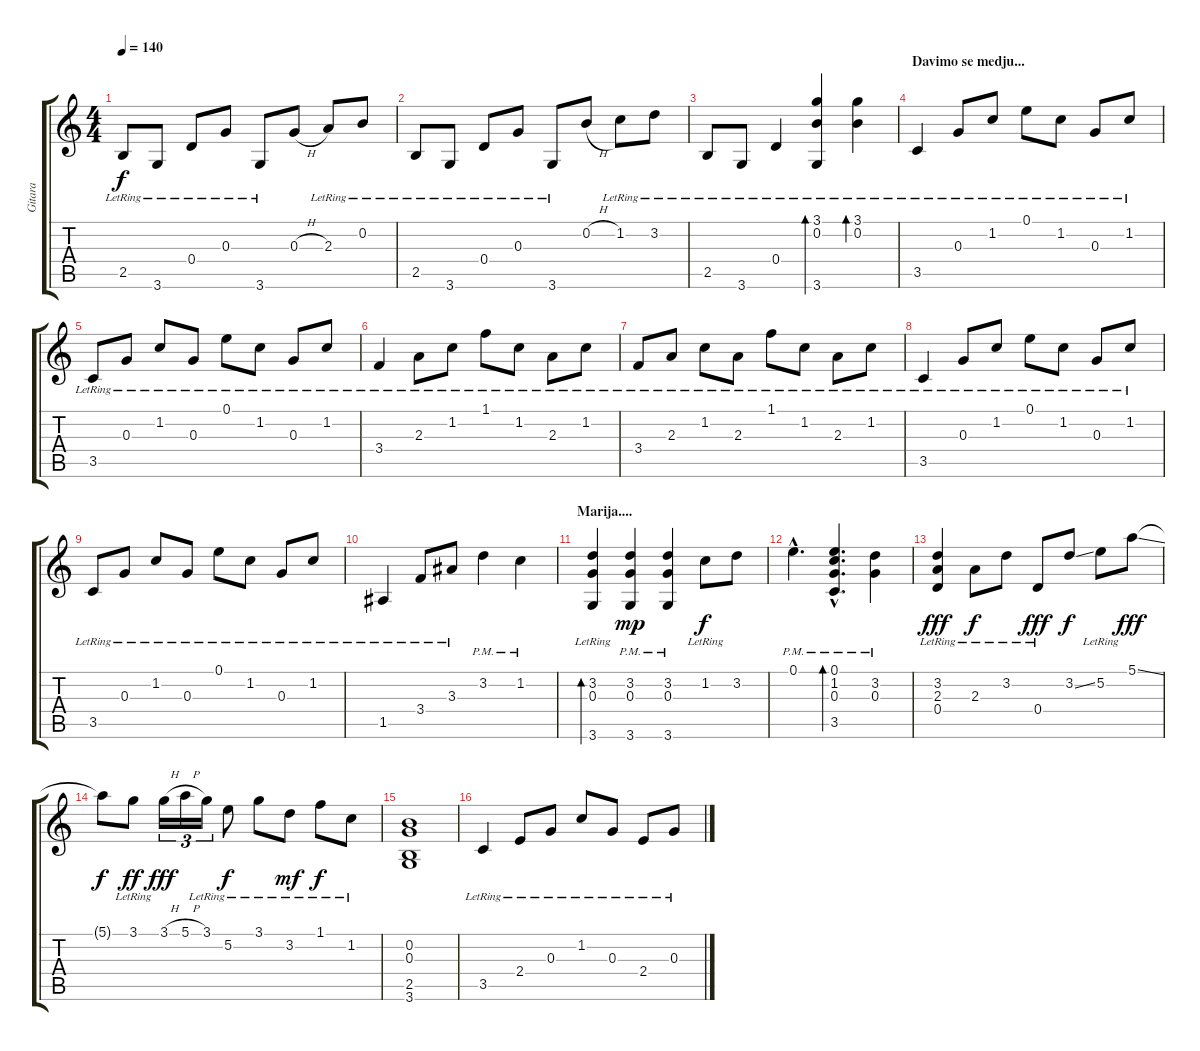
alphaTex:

\track ("Gitara" "Gitara") {instrument acousticguitarsteel}
\staff {score tabs}
\tuning (E4 B3 G3 D3 A2 E2) {hide}
\ts (4 4)
\tempo 140
\clef g2
\ks c
2.5{lr}.8{dy f} 3.6{lr}.8 0.4{lr}.8 0.3{lr}.8 3.6{lr}.8 0.3{h}.8 2.3{lr}.8 0.2{lr}.8 |
2.5{lr}.8 3.6{lr}.8 0.4{lr}.8 0.3{lr}.8 3.6{lr}.8 0.2{h}.8 1.2{lr}.8 3.2{lr}.8 |
2.5{lr}.8 3.6{lr}.8 0.4{lr}.4 (3.1{lr} 0.2{lr} 3.6{lr}).4{bd 480} (3.1{lr} 0.2{lr}).4{bd 480} |
\section ("" "Davimo se medju...")
3.5{lr}.4 0.3{lr}.8 1.2{lr}.8 0.1{lr}.8 1.2{lr}.8 0.3{lr}.8 1.2{lr}.8 |
3.5{lr}.8 0.3{lr}.8 1.2{lr}.8 0.3{lr}.8 0.1{lr}.8 1.2{lr}.8 0.3{lr}.8 1.2{lr}.8 |
3.4{lr}.4 2.3{lr}.8 1.2{lr}.8 1.1{lr}.8 1.2{lr}.8 2.3{lr}.8 1.2{lr}.8 |
3.4{lr}.8 2.3{lr}.8 1.2{lr}.8 2.3{lr}.8 1.1{lr}.8 1.2{lr}.8 2.3{lr}.8 1.2{lr}.8 |
3.5{lr}.4 0.3{lr}.8 1.2{lr}.8 0.1{lr}.8 1.2{lr}.8 0.3{lr}.8 1.2{lr}.8 |
3.5{lr}.8 0.3{lr}.8 1.2{lr}.8 0.3{lr}.8 0.1{lr}.8 1.2{lr}.8 0.3{lr}.8 1.2{lr}.8 |
1.5{lr}.4 3.4{lr}.8 3.3{lr}.8 3.2{pm}.4 1.2{pm}.4 |
\section ("" "Marija....")
(3.2{lr} 0.3{lr} 3.6{lr}).4{bd 480} (3.2{pm} 0.3{pm} 3.6{pm}).4{dy mp} (3.2{pm} 0.3{pm} 3.6{pm}).4 1.2{lr}.8{dy f} 3.2.8 |
0.1{hac pm}.4{d} (0.1{hac pm} 1.2{hac pm} 0.3{hac pm} 3.5{hac pm}).4{d bd 480} (3.2{pm} 0.3{pm}).4 |
(3.2{lr} 2.3{lr} 0.4{lr}).4{dy fff} 2.3{lr}.8{dy f} 3.2{lr}.8 0.4{lr}.8{dy fff} 3.2{ss}.8{dy f} 5.2{lr}.8 5.1{ss}.8{dy fff} |
5.1{t}.8{dy f} 3.1{lr}.8{dy ff} 3.1{h}.16{tu (3 2) dy fff} 5.1{h}.16{tu (3 2)} 3.1{lr}.16{tu (3 2)} 5.2{lr}.8{dy f} 3.1{lr}.8 3.2{lr}.8{dy mf} 1.1{lr}.8{dy f} 1.2{lr}.8 |
(0.2 0.3 2.5 3.6).1 |
3.5{lr}.4 2.4{lr}.8 0.3{lr}.8 1.2{lr}.8 0.3{lr}.8 2.4{lr}.8 0.3{lr}.8
